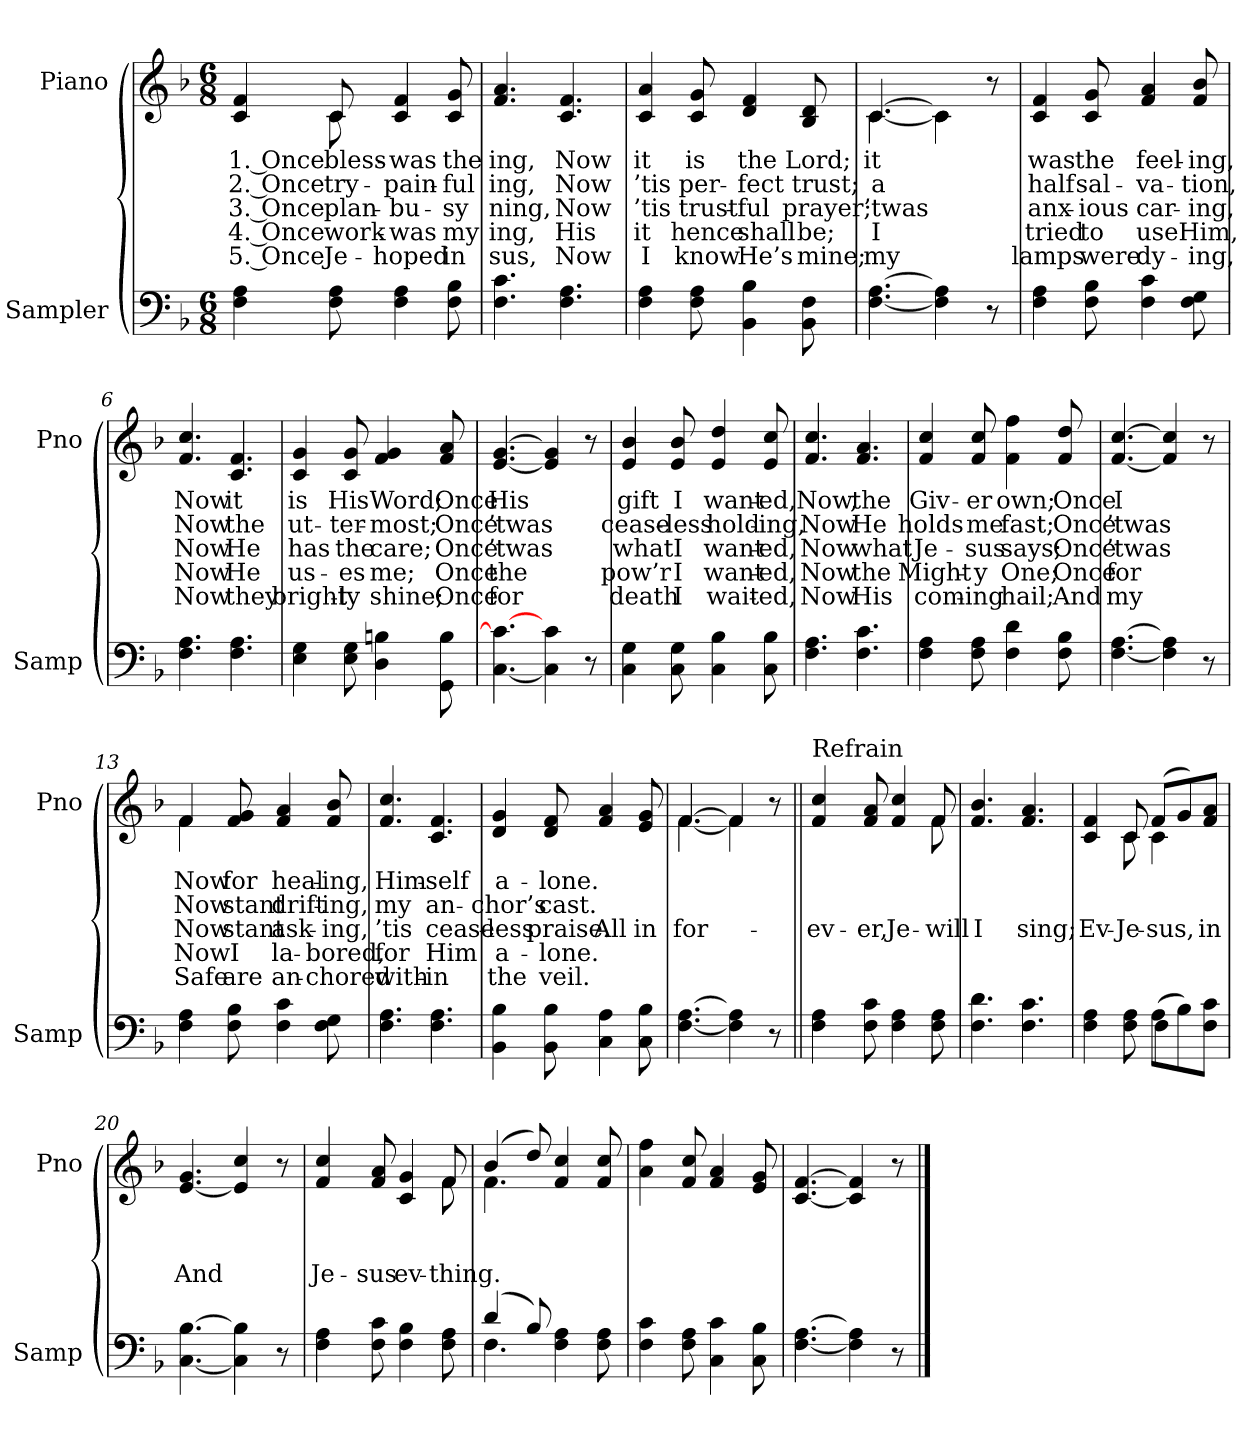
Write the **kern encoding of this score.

**kern	**kern	**text	**text	**text	**text	**text
*part2	*part1	*part1	*part1	*part1	*part1	*part1
*staff2	*staff1	*staff1	*staff1	*staff1	*staff1	*staff1
*I"Sampler	*I"Piano	*	*	*	*	*
*I'Samp	*I'Pno	*	*	*	*	*
*clefF4	*clefG2	*	*	*	*	*
*k[b-]	*k[b-]	*	*	*	*	*
*F:	*F:	*	*	*	*	*
*M6/8	*M6/8	*	*	*	*	*
=1	=1	=1	=1	=1	=1	=1
*	*^	*	*	*	*	*
4F 4A	4c 4f	4ryy	1. Once	2. Once	3. Once	4. Once	5. Once
8F 8A	8c/	8c	bless-	try-	plan-	work-	Je-
4F 4A	4c 4f	4.ryy	was	pain-	bu-	was	hoped
8F 8B-	8c 8g	.	the	-ful	-sy	my	in
*	*v	*v	*	*	*	*	*
=2	=2	=2	=2	=2	=2	=2
4.F 4.c	4.f 4.a	-ing,	-ing,	-ning,	-ing,	-sus,
4.F 4.A	4.c 4.f	Now	Now	Now	His	Now
=3	=3	=3	=3	=3	=3	=3
4F 4A	4c 4a	it	’tis	’tis	it	I
8F 8A	8c 8g	is	per-	trust-	hence	know
4BB- 4B-	4d 4f	the	-fect	-ful	shall	He’s
8BB- 8F	8B- 8d	Lord;	trust;	prayer;	be;	mine;
=4	=4	=4	=4	=4	=4	=4
*	*^	*	*	*	*	*
[4.F [4.A	[4.c/	[4.c	it	a	’twas	I	my
4F] 4A]	4c\]	4c]	.	.	.	.	.
8r	8r	8ryy	.	.	.	.	.
*	*v	*v	*	*	*	*	*
=5	=5	=5	=5	=5	=5	=5
4F 4A	4c 4f	was	half	anx-	tried	lamps
8F 8B-	8c 8g	the	sal-	-ious	to	were
4F 4c	4f 4a	feel-	-va-	car-	use	dy-
8F 8G	8f 8b-	-ing,	-tion,	-ing,	Him,	-ing,
=6	=6	=6	=6	=6	=6	=6
4.F 4.A	4.f 4.cc	Now	Now	Now	Now	Now
4.F 4.A	4.c 4.f	it	the	He	He	they
=7	=7	=7	=7	=7	=7	=7
4E 4G	4c 4g	is	ut-	has	us-	bright-
8E 8G	8c 8g	His	-ter-	the	-es	-ly
4D 4Bn	4f 4g	Word;	-most;	care;	me;	shine;
8GG 8B	8f 8a	Once	Once	Once	Once	Once
=8	=8	=8	=8	=8	=8	=8
[4.C 4.c_	[4.e [4.g	His	’twas	’twas	the	for
4C] 4c	4e] 4g]	.	.	.	.	.
8r	8r	.	.	.	.	.
=9	=9	=9	=9	=9	=9	=9
4C 4G	4e 4b-	gift	cease-	what	pow’r	death
8C 8G	8e 8b-	I	-less	I	I	I
4C 4B-	4e 4dd	want-	hold-	want-	want-	wait-
8C 8B-	8e 8cc	-ed,	-ing,	-ed,	-ed,	-ed,
=10	=10	=10	=10	=10	=10	=10
4.F 4.A	4.f 4.cc	Now,	Now	Now	Now	Now
4.F 4.c	4.f 4.a	the	He	what	the	His
=11	=11	=11	=11	=11	=11	=11
4F 4A	4f 4cc	Giv-	holds	Je-	Might-	com-
8F 8A	8f 8cc	-er	me	-sus	-y	-ing
4F 4d	4f 4ff	own;	fast;	says;	One;	hail;
8F 8B-	8f 8dd	Once	Once	Once	Once	And
=12	=12	=12	=12	=12	=12	=12
[4.F [4.A	[4.f [4.cc	I	’twas	’twas	for	my
4F] 4A]	4f] 4cc]	.	.	.	.	.
8r	8r	.	.	.	.	.
=13	=13	=13	=13	=13	=13	=13
*	*^	*	*	*	*	*
4F 4A	4f/	4f	Now	Now	Now	Now	Safe
8F 8B-	8f 8g	2ryy	for	-stant	-stant	I	are
4F 4c	4f 4a	.	heal-	drift-	ask-	la-	an-
8F 8G	8f 8b-	.	-ing,	-ing,	-ing,	-bored,	-chored
*	*v	*v	*	*	*	*	*
=14	=14	=14	=14	=14	=14	=14
4.F 4.A	4.f 4.cc	Him-	my	’tis	for	with-
4.F 4.A	4.c 4.f	-self	an-	cease-	Him	-in
=15	=15	=15	=15	=15	=15	=15
4BB- 4B-	4d 4g	a-	-chor’s	-less	a-	the
8BB- 8B-	8d 8f	-lone.	cast.	praise.	-lone.	veil.
4C 4A	4f 4a	.	.	All	.	.
8C 8B-	8e 8g	.	.	in	.	.
=16	=16	=16	=16	=16	=16	=16
*	*^	*	*	*	*	*
[4.F [4.A	[4.f/	[4.f	.	.	for-	.	.
4F] 4A]	4f/]	4f]	.	.	.	.	.
8r	8r	8ryy	.	.	.	.	.
=17||	=17||	=17||	=17||	=17||	=17||	=17||	=17||
!	!LO:TX:t=Refrain	!	!	!	!	!	!
4F 4A	4f 4cc	8ryy	.	.	-ev-	.	.
*	*v	*v	*	*	*	*	*
8F 8c	8f 8a	.	.	-er,	.	.
4F 4A	4f 4cc	.	.	Je-	.	.
*	*^	*	*	*	*	*
8F 8A	8f/	8f	.	.	will	.	.
*	*v	*v	*	*	*	*	*
=18	=18	=18	=18	=18	=18	=18
4.F 4.d	4.f 4.b-	.	.	I	.	.
4.F 4.c	4.f 4.a	.	.	sing;	.	.
=19	=19	=19	=19	=19	=19	=19
*^	*^	*	*	*	*	*
4F 4A	4.ryy	4c 4f	4ryy	.	.	Ev-	.	.
8F 8A	.	8c/	8c	.	.	Je-	.	.
(8A\L	4F	(8f/L	4c	.	.	-sus,	.	.
8B-\)	.	8g/)	.	.	.	.	.	.
8F\ 8c\J	8ryy	8f/ 8a/J	8ryy	.	.	in	.	.
*v	*v	*	*	*	*	*	*	*
*	*v	*v	*	*	*	*	*
=20	=20	=20	=20	=20	=20	=20
[4.C [4.B-	[4.e 4.g	.	.	And	.	.
4C] 4B-]	4e] 4cc	.	.	.	.	.
8r	8r	.	.	.	.	.
=21	=21	=21	=21	=21	=21	=21
*	*^	*	*	*	*	*
4F 4A	4f 4cc	8ryy	.	.	Je-	.	.
*	*v	*v	*	*	*	*	*
8F 8c	8f 8a	.	.	-sus	.	.
4F 4B-	4c 4g	.	.	ev-	.	.
*	*^	*	*	*	*	*
8F 8A	8f/	8f	.	.	-thing.	.	.
=22	=22	=22	=22	=22	=22	=22	=22
*^	*	*	*	*	*	*	*
(4d/	4.F	(4b-/	4.f	.	.	.	.	.
8B-/)	.	8dd/)	.	.	.	.	.	.
4F 4A	4.ryy	4f 4cc	4.ryy	.	.	.	.	.
8F 8A	.	8f 8cc	.	.	.	.	.	.
*v	*v	*	*	*	*	*	*	*
*	*v	*v	*	*	*	*	*
=23	=23	=23	=23	=23	=23	=23
4F 4c	4a 4ff	.	.	.	.	.
8F 8A	8f 8cc	.	.	.	.	.
4C 4c	4f 4a	.	.	.	.	.
8C 8B-	8e 8g	.	.	.	.	.
=24	=24	=24	=24	=24	=24	=24
[4.F [4.A	[4.c [4.f	.	.	.	.	.
4F] 4A]	4c] 4f]	.	.	.	.	.
8r	8r	.	.	.	.	.
==	==	==	==	==	==	==
*-	*-	*-	*-	*-	*-	*-
